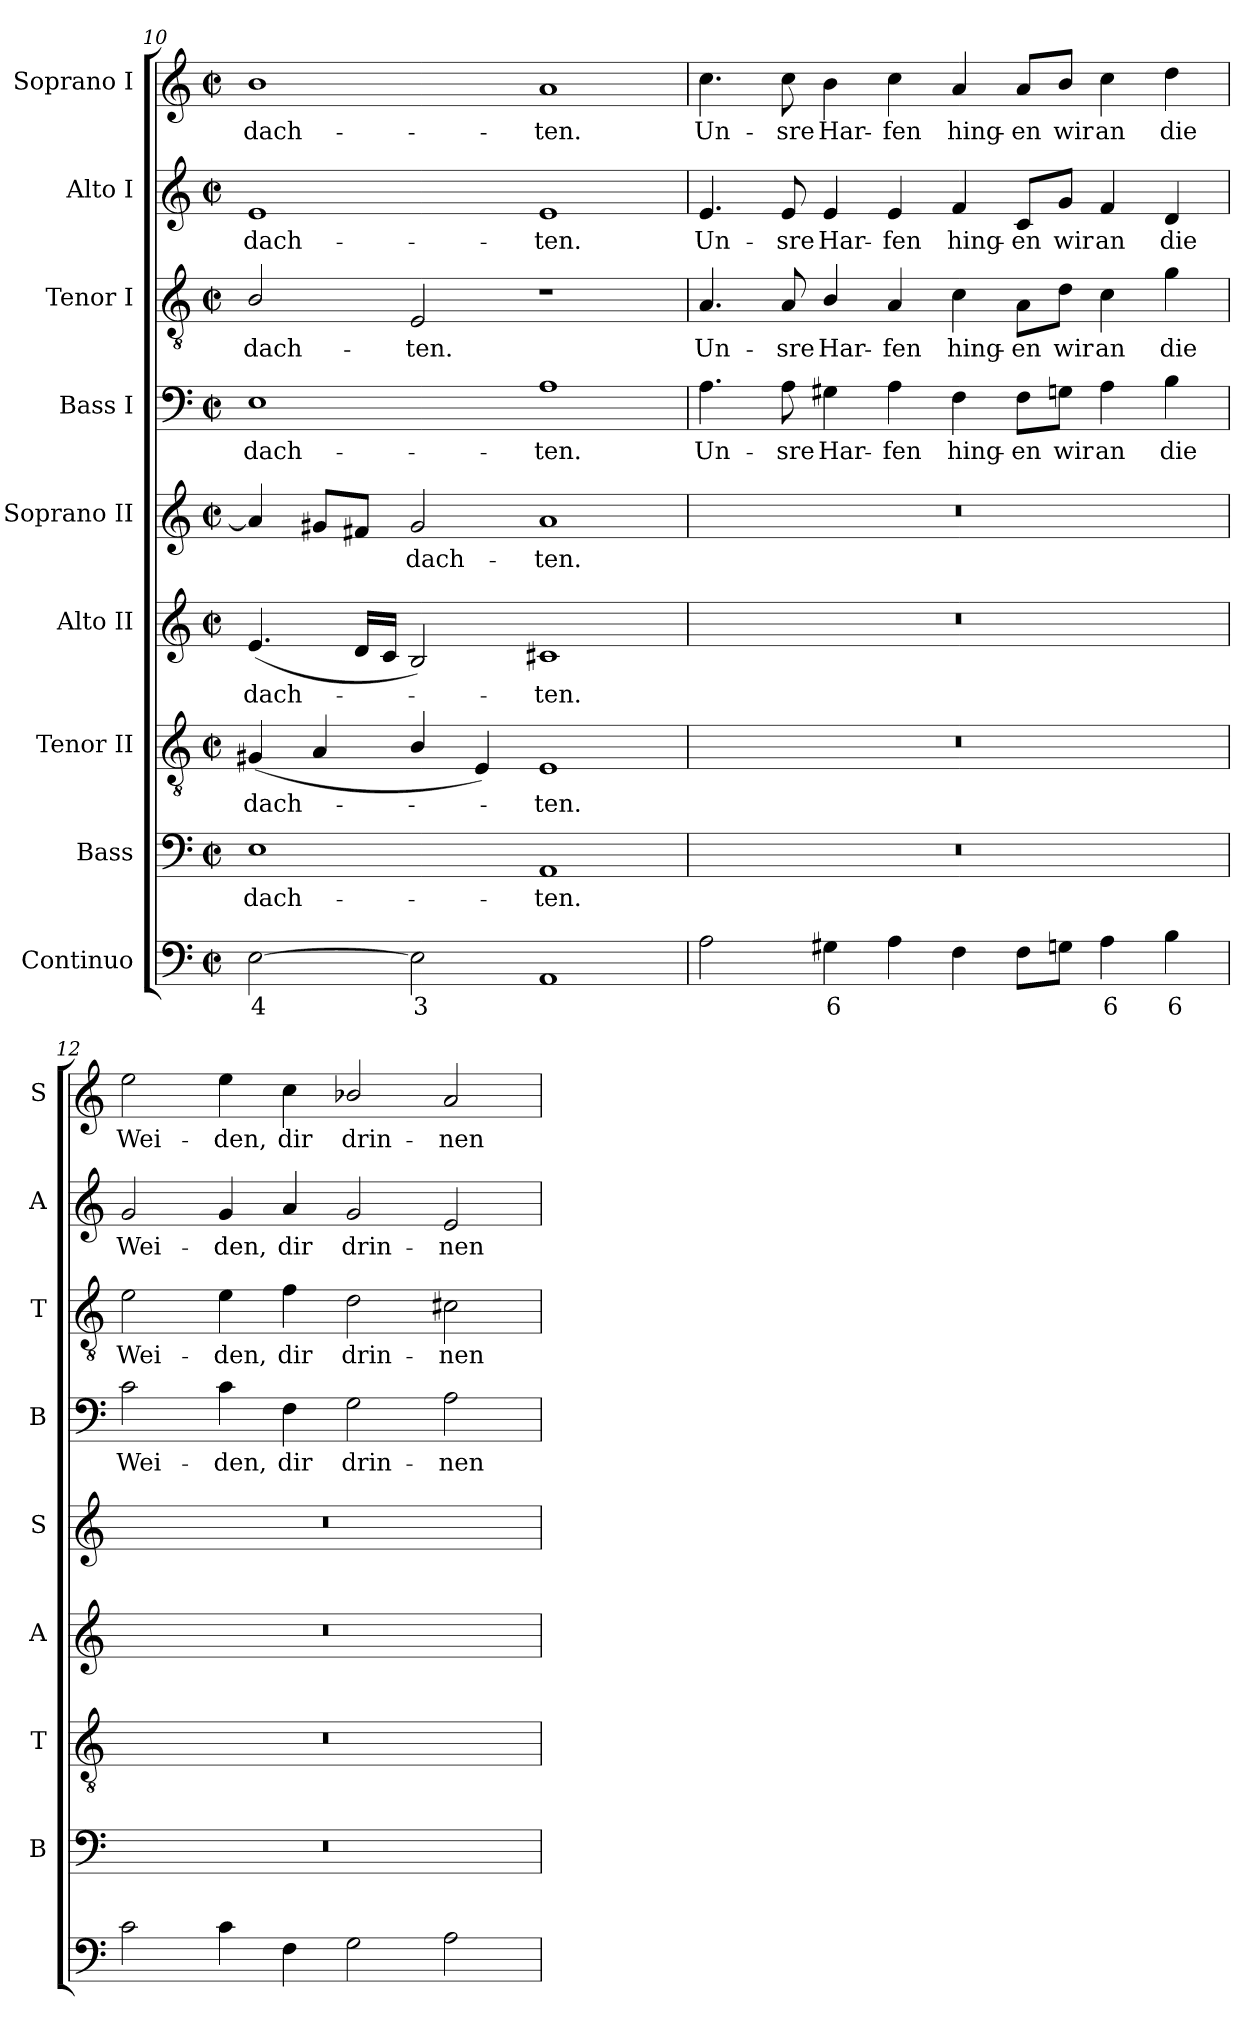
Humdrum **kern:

**kern	**text	**kern	**text	**kern	**text	**kern	**text	**kern	**text	**kern	**text	**kern	**text	**kern	**text	**kern	**text
*part9	*part9	*part8	*part8	*part7	*part7	*part6	*part6	*part5	*part5	*part4	*part4	*part3	*part3	*part2	*part2	*part1	*part1
*staff9	*staff9	*staff8	*staff8	*staff7	*staff7	*staff6	*staff6	*staff5	*staff5	*staff4	*staff4	*staff3	*staff3	*staff2	*staff2	*staff1	*staff1
*I"Continuo	*	*I"Bass	*	*I"Tenor II	*	*I"Alto II	*	*I"Soprano II	*	*I"Bass I	*	*I"Tenor I	*	*I"Alto I	*	*I"Soprano I	*
*	*	*I'B	*	*I'T	*	*I'A	*	*I'S	*	*I'B	*	*I'T	*	*I'A	*	*I'S	*
!!LO:LB:g=z
*clefF4	*	*clefF4	*	*clefGv2	*	*clefG2	*	*clefG2	*	*clefF4	*	*clefGv2	*	*clefG2	*	*clefG2	*
*k[]	*	*k[]	*	*k[]	*	*k[]	*	*k[]	*	*k[]	*	*k[]	*	*k[]	*	*k[]	*
*C:	*	*C:	*	*C:	*	*C:	*	*C:	*	*C:	*	*C:	*	*C:	*	*C:	*
*M4/2	*	*M4/2	*	*M4/2	*	*M4/2	*	*M4/2	*	*M4/2	*	*M4/2	*	*M4/2	*	*M4/2	*
*met(c|)	*	*met(c|)	*	*met(c|)	*	*met(c|)	*	*met(c|)	*	*met(c|)	*	*met(c|)	*	*met(c|)	*	*met(c|)	*
=10	=10	=10	=10	=10	=10	=10	=10	=10	=10	=10	=10	=10	=10	=10	=10	=10	=10
!	!LO:LY:b	!	!LO:LY:b	!	!LO:LY:b	!	!LO:LY:b	!	!	!	!LO:LY:b	!	!LO:LY:b	!	!LO:LY:b	!	!LO:LY:b
[2E	4	1E	-dach-	(<4G#X	-dach-	(<4.e	-dach-	4a]	.	1E	-dach-	2B/	-dach-	1e	-dach-	1b	-dach-
.	.	.	.	4A	.	.	.	8g#XL	.	.	.	.	.	.	.	.	.
.	.	.	.	.	.	16dLL	.	8f#XJ	.	.	.	.	.	.	.	.	.
.	.	.	.	.	.	16cJJ	.	.	.	.	.	.	.	.	.	.	.
!	!LO:LY:b	!	!	!	!	!	!	!	!LO:LY:b	!	!	!	!LO:LY:b	!	!	!	!
2E]	3	.	.	4B/	.	2B)	.	2g#	dach-	.	.	2E	-ten.	.	.	.	.
.	.	.	.	4E)	.	.	.	.	.	.	.	.	.	.	.	.	.
!	!	!	!LO:LY:b	!	!LO:LY:b	!	!LO:LY:b	!	!LO:LY:b	!	!LO:LY:b	!	!	!	!LO:LY:b	!	!LO:LY:b
1AA	.	1AA	-ten.	1E	ten.	1c#X	ten.	1a	-ten.	1A	-ten.	1r	.	1e	-ten.	1a	-ten.
=11	=11	=11	=11	=11	=11	=11	=11	=11	=11	=11	=11	=11	=11	=11	=11	=11	=11
!	!	!	!	!	!	!	!	!	!	!	!LO:LY:b	!	!LO:LY:b	!	!LO:LY:b	!	!LO:LY:b
2A	.	0r	.	0r	.	0r	.	0r	.	4.A	Un-	4.A	Un-	4.e	Un-	4.cc	Un-
!	!	!	!	!	!	!	!	!	!	!	!LO:LY:b	!	!LO:LY:b	!	!LO:LY:b	!	!LO:LY:b
.	.	.	.	.	.	.	.	.	.	8A	-sre	8A	-sre	8e	-sre	8cc	-sre
!	!LO:LY:b	!	!	!	!	!	!	!	!	!	!LO:LY:b	!	!LO:LY:b	!	!LO:LY:b	!	!LO:LY:b
4G#X	6	.	.	.	.	.	.	.	.	4G#X	Har-	4B/	Har-	4e	Har-	4b	Har-
!	!	!	!	!	!	!	!	!	!	!	!LO:LY:b	!	!LO:LY:b	!	!LO:LY:b	!	!LO:LY:b
4A	.	.	.	.	.	.	.	.	.	4A	-fen	4A	-fen	4e	-fen	4cc	-fen
!	!	!	!	!	!	!	!	!	!	!	!LO:LY:b	!	!LO:LY:b	!	!LO:LY:b	!	!LO:LY:b
4F	.	.	.	.	.	.	.	.	.	4F	hing-	4c	hing-	4f	hing-	4a	hing-
!	!	!	!	!	!	!	!	!	!	!	!LO:LY:b	!	!LO:LY:b	!	!LO:LY:b	!	!LO:LY:b
8FL	.	.	.	.	.	.	.	.	.	8F\L	-en	8A\L	-en	8c/L	-en	8a/L	-en
!	!	!	!	!	!	!	!	!	!	!	!LO:LY:b	!	!LO:LY:b	!	!LO:LY:b	!	!LO:LY:b
8GJ	.	.	.	.	.	.	.	.	.	8G\J	wir	8d\J	wir	8g/J	wir	8b/J	wir
!	!LO:LY:b	!	!	!	!	!	!	!	!	!	!LO:LY:b	!	!LO:LY:b	!	!LO:LY:b	!	!LO:LY:b
4A	6	.	.	.	.	.	.	.	.	4A	an	4c	an	4f	an	4cc	an
!	!LO:LY:b	!	!	!	!	!	!	!	!	!	!LO:LY:b	!	!LO:LY:b	!	!LO:LY:b	!	!LO:LY:b
4B	6	.	.	.	.	.	.	.	.	4B	die	4g	die	4d	die	4dd	die
=12	=12	=12	=12	=12	=12	=12	=12	=12	=12	=12	=12	=12	=12	=12	=12	=12	=12
!	!	!	!	!	!	!	!	!	!	!	!LO:LY:b	!	!LO:LY:b	!	!LO:LY:b	!	!LO:LY:b
2c	.	0r	.	0r	.	0r	.	0r	.	2c	Wei-	2e	Wei-	2g	Wei-	2ee	Wei-
!	!	!	!	!	!	!	!	!	!	!	!LO:LY:b	!	!LO:LY:b	!	!LO:LY:b	!	!LO:LY:b
4c	.	.	.	.	.	.	.	.	.	4c	-den,	4e	-den,	4g	-den,	4ee	-den,
!	!	!	!	!	!	!	!	!	!	!	!LO:LY:b	!	!LO:LY:b	!	!LO:LY:b	!	!LO:LY:b
4F	.	.	.	.	.	.	.	.	.	4F	dir	4f	dir	4a	dir	4cc	dir
!	!	!	!	!	!	!	!	!	!	!	!LO:LY:b	!	!LO:LY:b	!	!LO:LY:b	!	!LO:LY:b
2G	.	.	.	.	.	.	.	.	.	2G	drin-	2d	drin-	2g	drin-	2b-X/	drin-
!	!	!	!	!	!	!	!	!	!	!	!LO:LY:b	!	!LO:LY:b	!	!LO:LY:b	!	!LO:LY:b
2A	.	.	.	.	.	.	.	.	.	2A	-nen	2c#X	-nen	2e	-nen	2a	-nen
=	=	=	=	=	=	=	=	=	=	=	=	=	=	=	=	=	=
*-	*-	*-	*-	*-	*-	*-	*-	*-	*-	*-	*-	*-	*-	*-	*-	*-	*-
